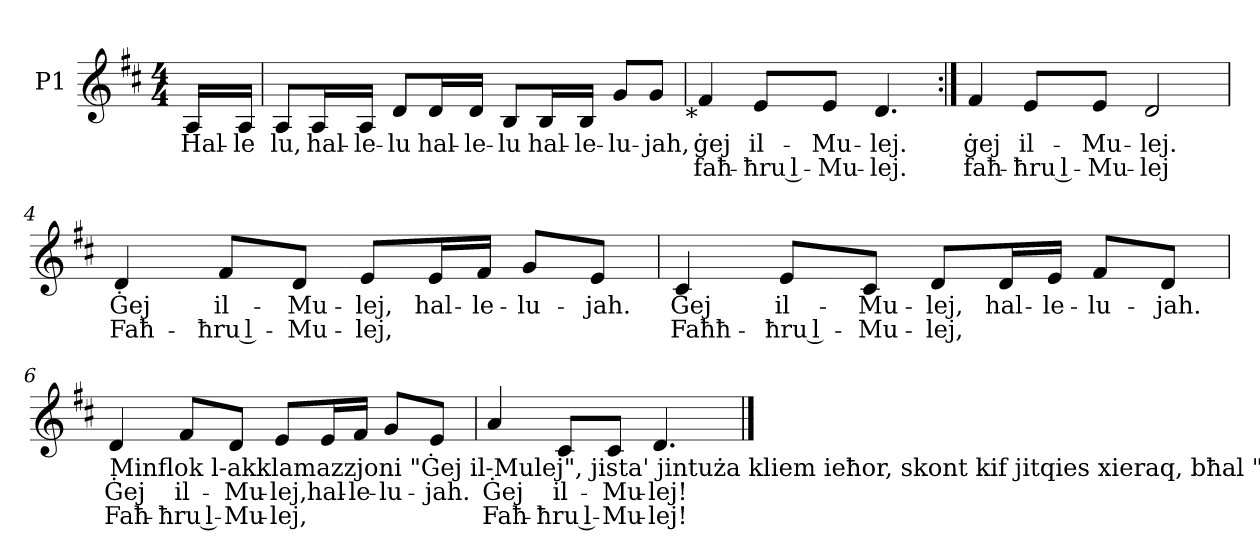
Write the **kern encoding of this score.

**kern	**text	**text
*part1	*part1	*part1
*staff1	*staff1	*staff1
*I"P1	*	*
*clefG2	*	*
*k[f#c#]	*	*
*D:	*	*
*M4/4	*	*
=	=	=
16A/LL	Hal-	.
16A/JJ	-le	.
=1	=1	=1
8A/L	-lu,	.
16A/L	hal-	.
16A/JJ	-le-	.
8d/L	-lu	.
16d/L	hal-	.
16d/JJ	-le-	.
8B/L	-lu	.
16B/L	hal-	.
16B/JJ	-le-	.
8g/L	-lu-	.
8g/J	-jah,	.
!LO:TX:b:t=*	!	!
=2	=2	=2
4f#/	ġej	faħ-
8e/L	il-	-ħru l-
8e/J	-Mu-	-Mu-
4.d/	-lej.	-lej.
!!LO:LB:g=z
=3:|!	=3:|!	=3:|!
4f#/	ġej	faħ-
8e/L	il-	-ħru l-
8e/J	-Mu-	-Mu-
2d/	-lej.	-lej
=4	=4	=4
4d/	Ġej	Faħ-
8f#/L	il-	-ħru l-
8d/J	-Mu-	-Mu-
8e/L	-lej,	-lej,
16e/L	hal-	.
16f#/JJ	-le-	.
8g/L	-lu-	.
8e/J	-jah.	.
=5	=5	=5
4c#/	Ġej	Faħħ-
8e/L	il-	-ħru l-
8c#/J	-Mu-	-Mu-
8d/L	-lej,	-lej,
16d/L	hal-	.
16e/JJ	-le-	.
8f#/L	-lu-	.
8d/J	-jah.	.
!!LO:LB:g=z
=6	=6	=6
!LO:TX:b:t=Minflok l-akklamazzjoni "Ġej il-Mulej", jista' jintuża kliem ieħor, skont kif jitqies xieraq, bħal "Faħħru l-Mulej".	!	!
4d/	Ġej	Faħ-
8f#/L	il-	-ħru l-
8d/J	-Mu-	-Mu-
8e/L	-lej,	-lej,
16e/L	hal-	.
16f#/JJ	-le-	.
8g/L	-lu-	.
8e/J	-jah.	.
=7	=7	=7
4a/	Ġej	Faħ-
8c#/L	il-	-ħru l-
8c#/J	-Mu-	-Mu-
4.d/	-lej!	-lej!
==	==	==
*-	*-	*-
